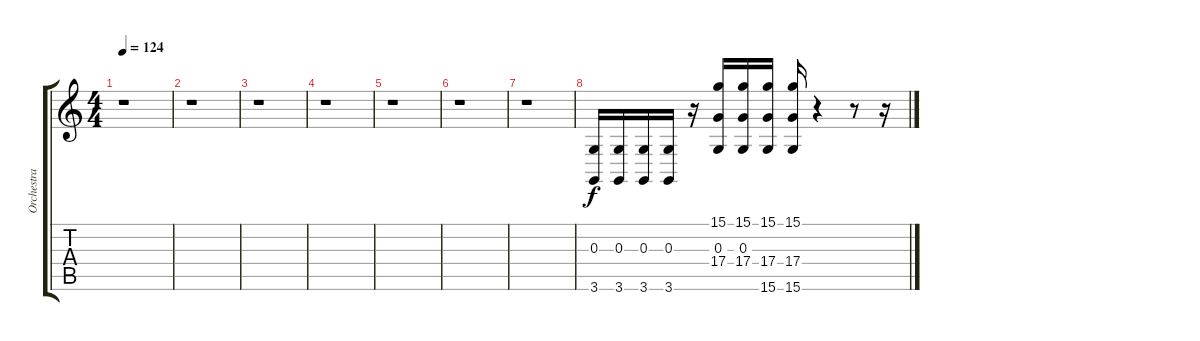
\track ("Orchestra Hit" "Orchestra ") {instrument orchestrahit}
\staff {score tabs}
\tuning (E4 B3 G3 D3 A2 E2) {hide}
\ts (4 4)
\tempo 124
\clef g2
\ks c
r.1{dy f} |
r.1 |
r.1 |
r.1 |
r.1 |
r.1 |
r.1 |
(0.3 3.6).16 (0.3 3.6).16 (0.3 3.6).16 (0.3 3.6).16 r.16 (15.1 0.3 17.4).16 (15.1 0.3 17.4).16 (15.1 17.4 15.6).16 (15.1 17.4 15.6).16 r.4 r.8 r.16
